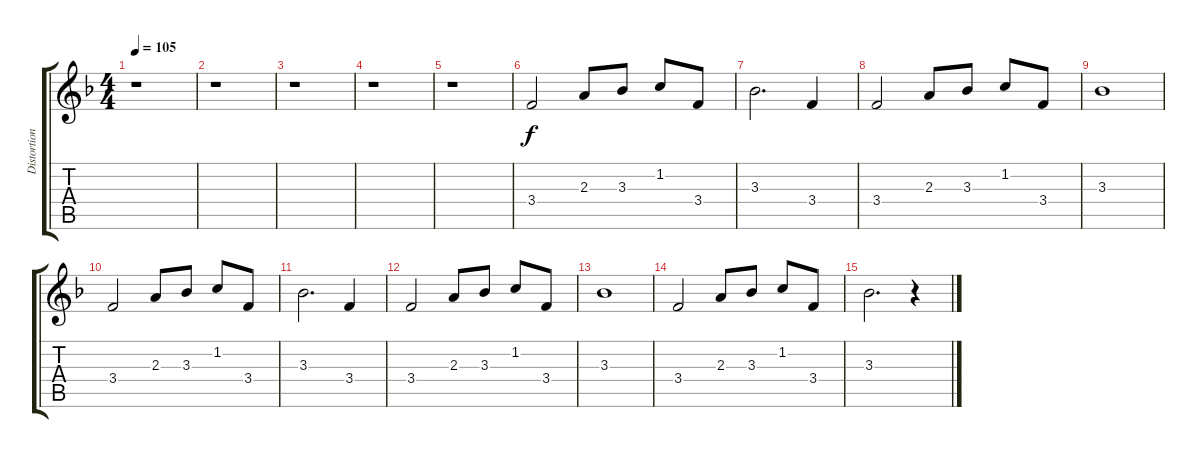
\track ("Distortion Guitar" "Distortion") {instrument distortionguitar}
\staff {score tabs}
\tuning (E4 B3 G3 D3 A2 E2) {hide}
\ts (4 4)
\tempo 105
\clef g2
\ks f
r.1{dy f} |
r.1 |
r.1 |
r.1 |
r.1 |
3.4.2 2.3.8 3.3.8 1.2.8 3.4.8 |
3.3.2{d} 3.4.4 |
3.4.2 2.3.8 3.3.8 1.2.8 3.4.8 |
3.3.1 |
3.4.2 2.3.8 3.3.8 1.2.8 3.4.8 |
3.3.2{d} 3.4.4 |
3.4.2 2.3.8 3.3.8 1.2.8 3.4.8 |
3.3.1 |
3.4.2 2.3.8 3.3.8 1.2.8 3.4.8 |
3.3.2{d} r.4
